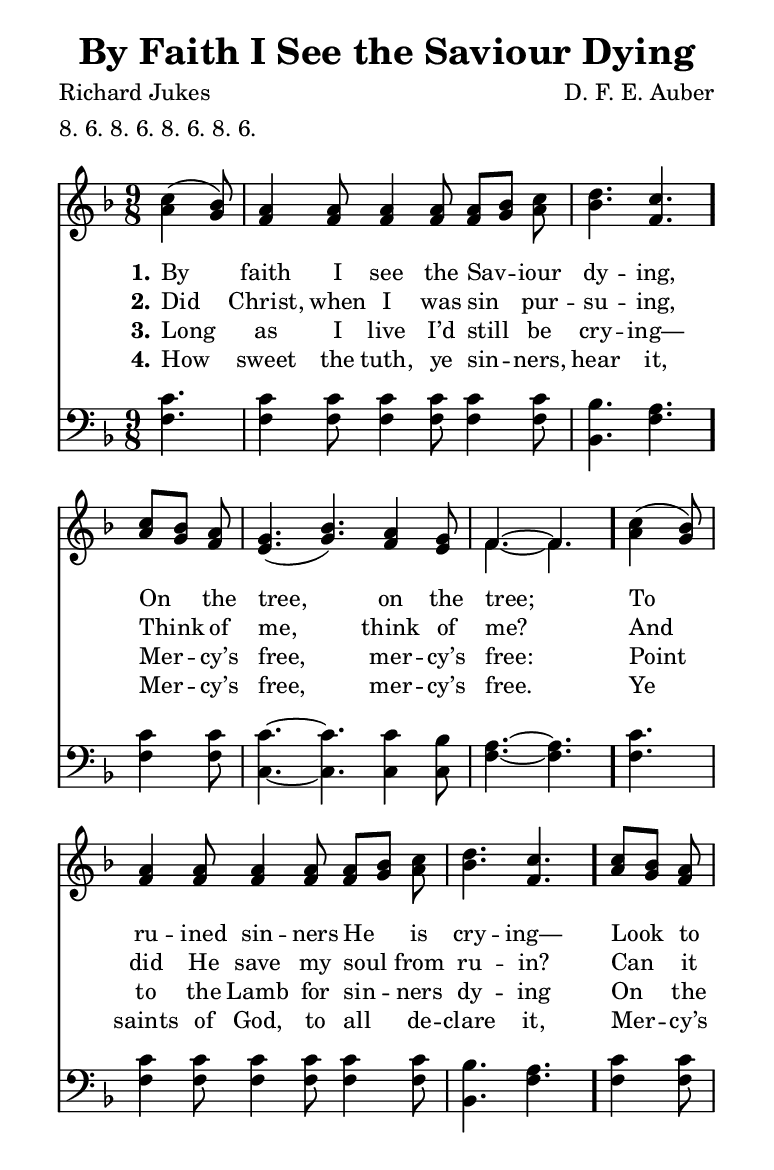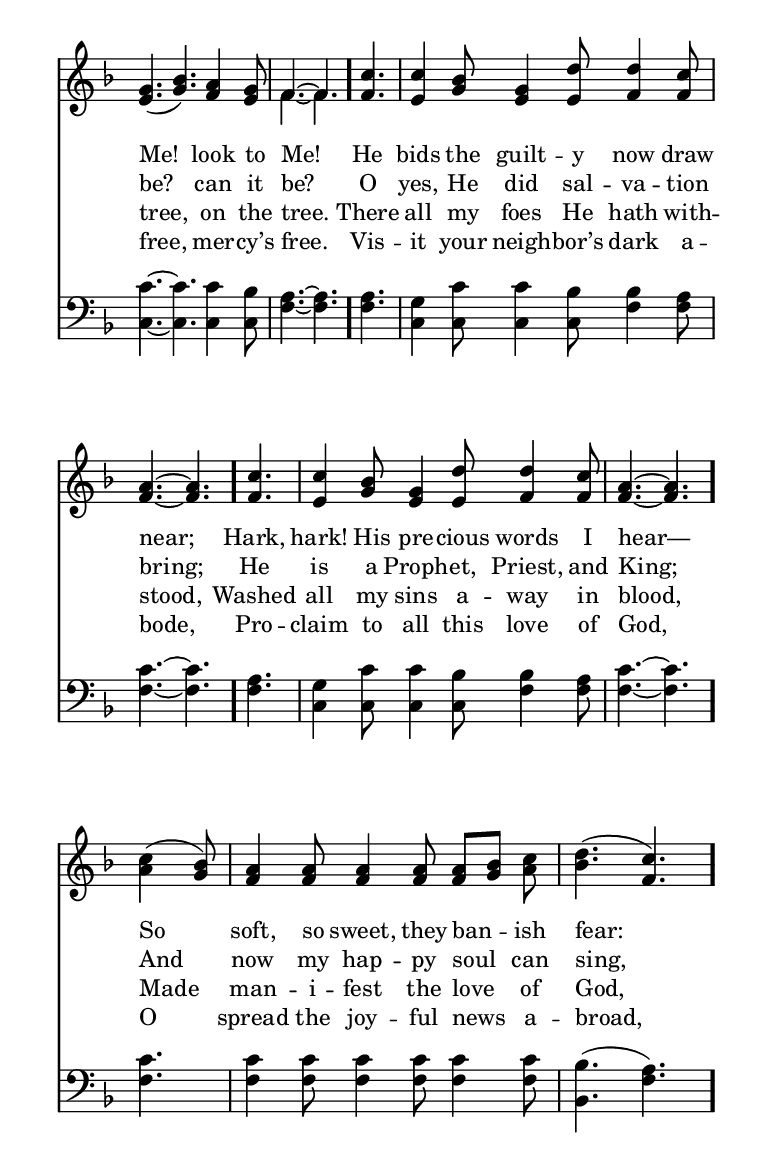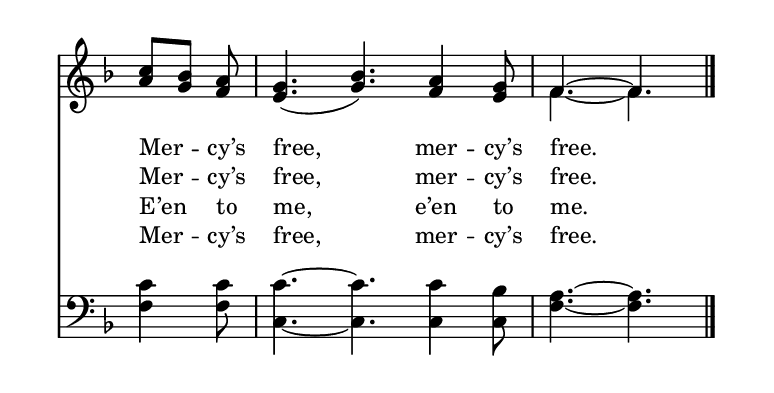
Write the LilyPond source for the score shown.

\include "common/global.ily"
\paper {
  \include "common/paper.ily"
}

\header{
  hymnnumber = "5"
  title = "By Faith I See the Saviour Dying"
  tunename = "Mercy’s Free"
  meter = "8. 6. 8. 6. 8. 6. 8. 6."
  poet = "Richard Jukes"
  composer = "D. F. E. Auber"
  %copyright = ""
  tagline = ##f
}

global = {
  \include "common/overrides.ily"
  \autoBeamOff
  \override Staff.TimeSignature.style = #'numbered \time 9/8
  \once \override Score.MetronomeMark.transparent = ##t
  \tempo 4 = 80
  \key f \major
  \partial 4.
}

% TODO pull this out into a common file (already EOG003 uses the same tune)
patternOne   = { c4( c8) | c4 c8 c4 c8 c8[ c8] c8 | c4. c4. c8[ c8] c8 | c4.( c4.) c4 c8 | c4. ~ c4. }
patternTwo   = { c4. | c4 c8 c4 c8 c4 c8 | c4. ~ c4. c4. | c4 c8 c4 c8 c4 c8 | c4. ~ c4. }
% TODO This is how it's expressed in the original, but the slur messes up timing
%patternTwo   = { c4. | c4( c8) c4 c8 c4 c8 | c4. ~ c4. c4. | c4 c8 c4 c8 c4 c8 | c4. ~ c4. }
patternThree = { c4. | c4 c8 c4 c8 c4 c8 | c4. c4. c4 c8 | c4. ~ c4. c4 c8 | c4. ~ c4. }
patternFour  = { c4( c8) | c4 c8 c4 c8 c8[ c8] c8 | c4.( c4.) c8[ c8] c8 | c4.( c4.) c4 c8 | c4. ~ c4. }
patternFive  = { c4. | c4 c8 c4 c8 c4 c8 | c4.( c4.) c4 c8 | c4. ~ c4. c4 c8 | c4. ~ c4. }

notesSoprano = {
\global
\relative c' {

    \changePitch \patternOne  { c' bes | a a a a a bes c | d c c bes a | g bes a g | f f }
    \changePitch \patternOne  { c' bes | a a a a a bes c | d c c bes a | g bes a g | f f }
    \changePitch \patternTwo  { c' | c bes g d' d c | a a c | c bes g d' d c | a a }
    \changePitch \patternFour { c bes | a a a a a bes c | d c c bes a | g bes a g | f f }

    \bar "|."

}
}

notesAlto = {
\global
\relative e' {

    \changePitch \patternOne  { a g | f f f f f g a | bes f a g f | e g f e | f f }
    \changePitch \patternOne  { a g | f f f f f g a | bes f a g f | e g f e | f f }
    \changePitch \patternTwo  { f | e g e e f f | f f f | e g e e f f | f f }
    \changePitch \patternFour { a g | f f f f f g a | bes f a g f | e g f e | f f }

}
}

notesTenor = {
\global
\relative a {

    \changePitch \patternThree { c | c c c c c c | bes a c c | c c c bes | a a }
    \changePitch \patternThree { c | c c c c c c | bes a c c | c c c bes | a a }
    \changePitch \patternTwo   { a | g c c bes bes a | c c a | g c c bes bes a | c c }
    \changePitch \patternFive  { c | c c c c c c | bes a c c | c c c bes | a a }

}
}

notesBass = {
\global
\relative a {

    \changePitch \patternThree { f | f f f f f f | bes, f' f f | c c c c | f f }
    \changePitch \patternThree { f | f f f f f f | bes, f' f f | c c c c | f f }
    \changePitch \patternTwo   { f | c c c c f f | f f | f c c c c f f | f f }
    \changePitch \patternFive  { f | f f f f f f | bes, f' f f | c c c c | f f }

}
}

wordsA = \lyricmode {
\set stanza = "1."

    By faith I see the Sav -- iour dy -- ing, \bar "."
    On the tree, on the tree; \bar "."
    To ru -- ined sin -- ners He is cry -- ing— \bar "."
    Look to Me! look to Me! \bar "."
    He bids the guilt -- y now draw near; \bar "."
    Hark, hark! His pre -- cious words I hear— \bar "."
    So soft, so sweet, they ban -- ish fear: \bar "."
    Mer -- cy’s free, mer -- cy’s free.

}

wordsB = \lyricmode {
\set stanza = "2."

    Did Christ, when I was sin pur -- su -- ing,
    Think of me, think of me?
    And did He save my soul from ru -- in?
    Can it be? can it be?
    O yes, He did sal -- va -- tion bring;
    He is a Proph -- et, Priest, and King;
    And now my hap -- py soul can sing,
    Mer -- cy’s free, mer -- cy’s free.

}

wordsC = \lyricmode {
\set stanza = "3."

    Long as I live I’d still be cry -- ing—
    Mer -- cy’s free, mer -- cy’s free:
    Point to the Lamb for sin -- ners dy -- ing
    On the tree, on the tree.
    There all my foes He hath with -- stood,
    Washed all my sins a -- way in blood,
    Made man -- i -- fest the love of God,
    E’en to me, e’en to me.

}

wordsD = \lyricmode {
\set stanza = "4."

    How sweet the tuth, ye sin -- ners, hear it,
    Mer -- cy’s free, mer -- cy’s free.
    Ye saints of God, to all de -- clare it,
    Mer -- cy’s free, mer -- cy’s free.
    Vis -- it your neigh -- bor’s dark a -- bode,
    Pro -- claim to all this love of God,
    O spread the joy -- ful news a -- broad,
    Mer -- cy’s free, mer -- cy’s free.

}


\score {
  \context ChoirStaff <<
    \context Staff = upper <<
      \set ChoirStaff.systemStartDelimiter = #'SystemStartBar
      \partcombine #'(2 . 9) \notesSoprano \notesAlto
      \context NullVoice = sopranos { \voiceOne << \notesSoprano >> }
      \context NullVoice = altos { \voiceTwo << \notesAlto >> }
      \context Lyrics = one   \lyricsto sopranos \wordsA
      \context Lyrics = two   \lyricsto sopranos \wordsB
      \context Lyrics = three \lyricsto sopranos \wordsC
      \context Lyrics = four  \lyricsto sopranos \wordsD
    >>
    \context Staff = men <<
      \clef bass
      \partcombine #'(2 . 9) \notesTenor \notesBass
      \context NullVoice = tenors { \voiceOne << \notesTenor >> }
      \context NullVoice = basses { \voiceTwo << \notesBass >> }
    >>
  >>
  \layout {
    \include "common/layout.ily"
  }
  \midi{
    \include "common/midi.ily"
  }
}

\version "2.19.49"  % necessary for upgrading to future LilyPond versions.

